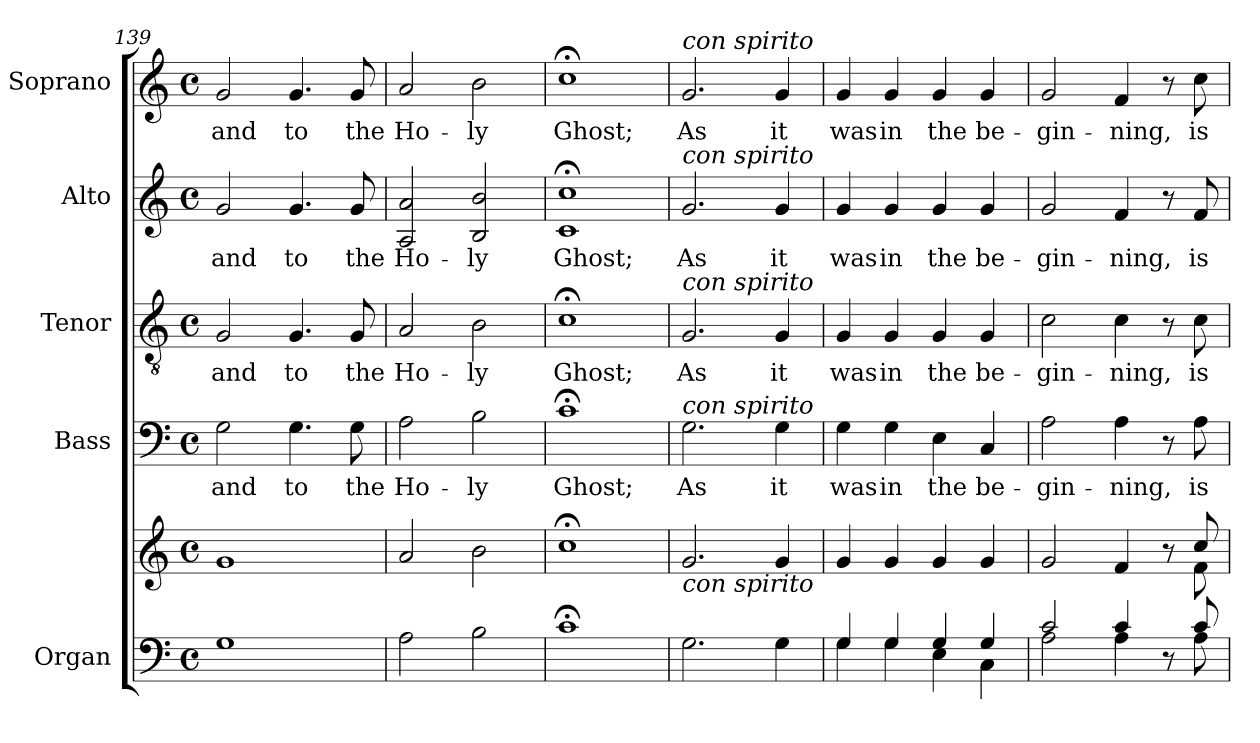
**kern	**kern	**kern	**text	**kern	**text	**kern	**text	**kern	**text
*part5	*part5	*part4	*part4	*part3	*part3	*part2	*part2	*part1	*part1
*staff6	*staff5	*staff4	*staff4	*staff3	*staff3	*staff2	*staff2	*staff1	*staff1
*I"Organ	*	*I"Bass	*	*I"Tenor	*	*I"Alto	*	*I"Soprano	*
*I'Org.	*	*I'B.	*	*I'T.	*	*I'A.	*	*I'S.	*
*clefF4	*clefG2	*clefF4	*	*clefGv2	*	*clefG2	*	*clefG2	*
*	*	*	*	*ITrd7c12	*	*	*	*	*
*k[]	*k[]	*k[]	*	*k[]	*	*k[]	*	*k[]	*
*C:	*C:	*C:	*	*C:	*	*C:	*	*C:	*
*M4/4	*M4/4	*M4/4	*	*M4/4	*	*M4/4	*	*M4/4	*
*met(c)	*met(c)	*met(c)	*	*met(c)	*	*met(c)	*	*met(c)	*
=139	=139	=139	=139	=139	=139	=139	=139	=139	=139
!	!	!	!LO:LY:b:color=#000000	!	!	!	!	!	!
!	!	!	!	!	!LO:LY:b:color=#000000	!	!	!	!
!	!	!	!	!	!	!	!LO:LY:b:color=#000000	!	!
!	!	!	!	!	!	!	!	!	!LO:LY:b:color=#000000
1Gi	1gi	2Gi\	and	2GGi/	and	2gi/	and	2gi/	and
!	!	!	!LO:LY:b:color=#000000	!	!	!	!	!	!
!	!	!	!	!	!LO:LY:b:color=#000000	!	!	!	!
!	!	!	!	!	!	!	!LO:LY:b:color=#000000	!	!
!	!	!	!	!	!	!	!	!	!LO:LY:b:color=#000000
.	.	4.Gi\	to	4.GGi/	to	4.gi/	to	4.gi/	to
!	!	!	!LO:LY:b:color=#000000	!	!	!	!	!	!
!	!	!	!	!	!LO:LY:b:color=#000000	!	!	!	!
!	!	!	!	!	!	!	!LO:LY:b:color=#000000	!	!
!	!	!	!	!	!	!	!	!	!LO:LY:b:color=#000000
.	.	8Gi\	the	8GGi/	the	8gi/	the	8gi/	the
=140	=140	=140	=140	=140	=140	=140	=140	=140	=140
!	!	!	!LO:LY:b:color=#000000	!	!	!	!	!	!
!	!	!	!	!	!LO:LY:b:color=#000000	!	!	!	!
!	!	!	!	!	!	!	!LO:LY:b:color=#000000	!	!
!	!	!	!	!	!	!	!	!	!LO:LY:b:color=#000000
2Ai\	2ai/	2Ai\	Ho-	2AAi/	Ho-	2Ai/ 2ai	Ho-	2ai/	Ho-
!	!	!	!LO:LY:b:color=#000000	!	!	!	!	!	!
!	!	!	!	!	!LO:LY:b:color=#000000	!	!	!	!
!	!	!	!	!	!	!	!LO:LY:b:color=#000000	!	!
!	!	!	!	!	!	!	!	!	!LO:LY:b:color=#000000
2Bi\	2bi\	2Bi\	-ly	2BBi\	-ly	2Bi/ 2bi	-ly	2bi\	-ly
=141	=141	=141	=141	=141	=141	=141	=141	=141	=141
!	!	!	!LO:LY:b:color=#000000	!	!	!	!	!	!
!	!	!	!	!	!LO:LY:b:color=#000000	!	!	!	!
!	!	!	!	!	!	!	!LO:LY:b:color=#000000	!	!
!	!	!	!	!	!	!	!	!	!LO:LY:b:color=#000000
1c;i	1cc;i	1c;i	Ghost;	1C;i	Ghost;	1ci; 1cci;	Ghost;	1cc;i	Ghost;
=142	=142	=142	=142	=142	=142	=142	=142	=142	=142
!	!	!	!LO:LY:b:color=#000000	!	!	!	!	!	!
!	!	!	!	!	!LO:LY:b:color=#000000	!	!	!	!
!	!	!	!	!	!	!	!LO:LY:b:color=#000000	!	!
!	!	!	!	!	!	!	!	!LO:TX:a:i:t=con spirito	!
!	!	!	!	!	!	!LO:TX:a:i:t=con spirito	!	!	!
!	!	!	!	!LO:TX:a:i:t=con spirito	!	!	!	!	!
!	!	!LO:TX:a:i:t=con spirito	!	!	!	!	!	!	!
!	!LO:TX:b:i:t=con spirito	!	!	!	!	!	!	!	!
!	!	!	!	!	!	!	!	!	!LO:LY:b:color=#000000
2.Gi\	2.gi/	2.Gi\	As	2.GGi/	As	2.gi/	As	2.gi/	As
!	!	!	!LO:LY:b:color=#000000	!	!	!	!	!	!
!	!	!	!	!	!LO:LY:b:color=#000000	!	!	!	!
!	!	!	!	!	!	!	!LO:LY:b:color=#000000	!	!
!	!	!	!	!	!	!	!	!	!LO:LY:b:color=#000000
4Gi\	4gi/	4Gi\	it	4GGi/	it	4gi/	it	4gi/	it
!!LO:PB:g=z
=143	=143	=143	=143	=143	=143	=143	=143	=143	=143
*^	*	*	*	*	*	*	*	*	*
!	!	!	!	!LO:LY:b:color=#000000	!	!	!	!	!	!
!	!	!	!	!	!	!LO:LY:b:color=#000000	!	!	!	!
!	!	!	!	!	!	!	!	!LO:LY:b:color=#000000	!	!
!	!	!	!	!	!	!	!	!	!	!LO:LY:b:color=#000000
4Gi/	4Gi\	4gi/	4Gi\	was	4GGi/	was	4gi/	was	4gi/	was
!	!	!	!	!LO:LY:b:color=#000000	!	!	!	!	!	!
!	!	!	!	!	!	!LO:LY:b:color=#000000	!	!	!	!
!	!	!	!	!	!	!	!	!LO:LY:b:color=#000000	!	!
!	!	!	!	!	!	!	!	!	!	!LO:LY:b:color=#000000
4Gi/	4Gi\	4gi/	4Gi\	in	4GGi/	in	4gi/	in	4gi/	in
!	!	!	!	!LO:LY:b:color=#000000	!	!	!	!	!	!
!	!	!	!	!	!	!LO:LY:b:color=#000000	!	!	!	!
!	!	!	!	!	!	!	!	!LO:LY:b:color=#000000	!	!
!	!	!	!	!	!	!	!	!	!	!LO:LY:b:color=#000000
4Gi/	4Ei\	4gi/	4Ei\	the	4GGi/	the	4gi/	the	4gi/	the
!	!	!	!	!LO:LY:b:color=#000000	!	!	!	!	!	!
!	!	!	!	!	!	!LO:LY:b:color=#000000	!	!	!	!
!	!	!	!	!	!	!	!	!LO:LY:b:color=#000000	!	!
!	!	!	!	!	!	!	!	!	!	!LO:LY:b:color=#000000
4Gi/	4Ci\	4gi/	4Ci/	be-	4GGi/	be-	4gi/	be-	4gi/	be-
=144	=144	=144	=144	=144	=144	=144	=144	=144	=144	=144
*	*	*^	*	*	*	*	*	*	*	*
!	!	!	!	!	!LO:LY:b:color=#000000	!	!	!	!	!	!
!	!	!	!	!	!	!	!LO:LY:b:color=#000000	!	!	!	!
!	!	!	!	!	!	!	!	!	!LO:LY:b:color=#000000	!	!
!	!	!	!	!	!	!	!	!	!	!	!LO:LY:b:color=#000000
2ci/	2Ai\	2gi/	2..ryy	2Ai\	-gin-	2Ci\	-gin-	2gi/	-gin-	2gi/	-gin-
!	!	!	!	!	!LO:LY:b:color=#000000	!	!	!	!	!	!
!	!	!	!	!	!	!	!LO:LY:b:color=#000000	!	!	!	!
!	!	!	!	!	!	!	!	!	!LO:LY:b:color=#000000	!	!
!	!	!	!	!	!	!	!	!	!	!	!LO:LY:b:color=#000000
4ci/	4Ai\	4fi/	.	4Ai\	-ning,	4Ci\	-ning,	4fi/	-ning,	4fi/	-ning,
8ryy	8r	8r	.	8r	.	8r	.	8r	.	8r	.
!	!	!	!	!	!LO:LY:b:color=#000000	!	!	!	!	!	!
!	!	!	!	!	!	!	!LO:LY:b:color=#000000	!	!	!	!
!	!	!	!	!	!	!	!	!	!LO:LY:b:color=#000000	!	!
!	!	!	!	!	!	!	!	!	!	!	!LO:LY:b:color=#000000
8ci/	8Ai\	8cci/	8fi\	8Ai\	is	8Ci\	is	8fi/	is	8cci\	is
*v	*v	*	*	*	*	*	*	*	*	*	*
*	*v	*v	*	*	*	*	*	*	*	*
=	=	=	=	=	=	=	=	=	=
*-	*-	*-	*-	*-	*-	*-	*-	*-	*-
